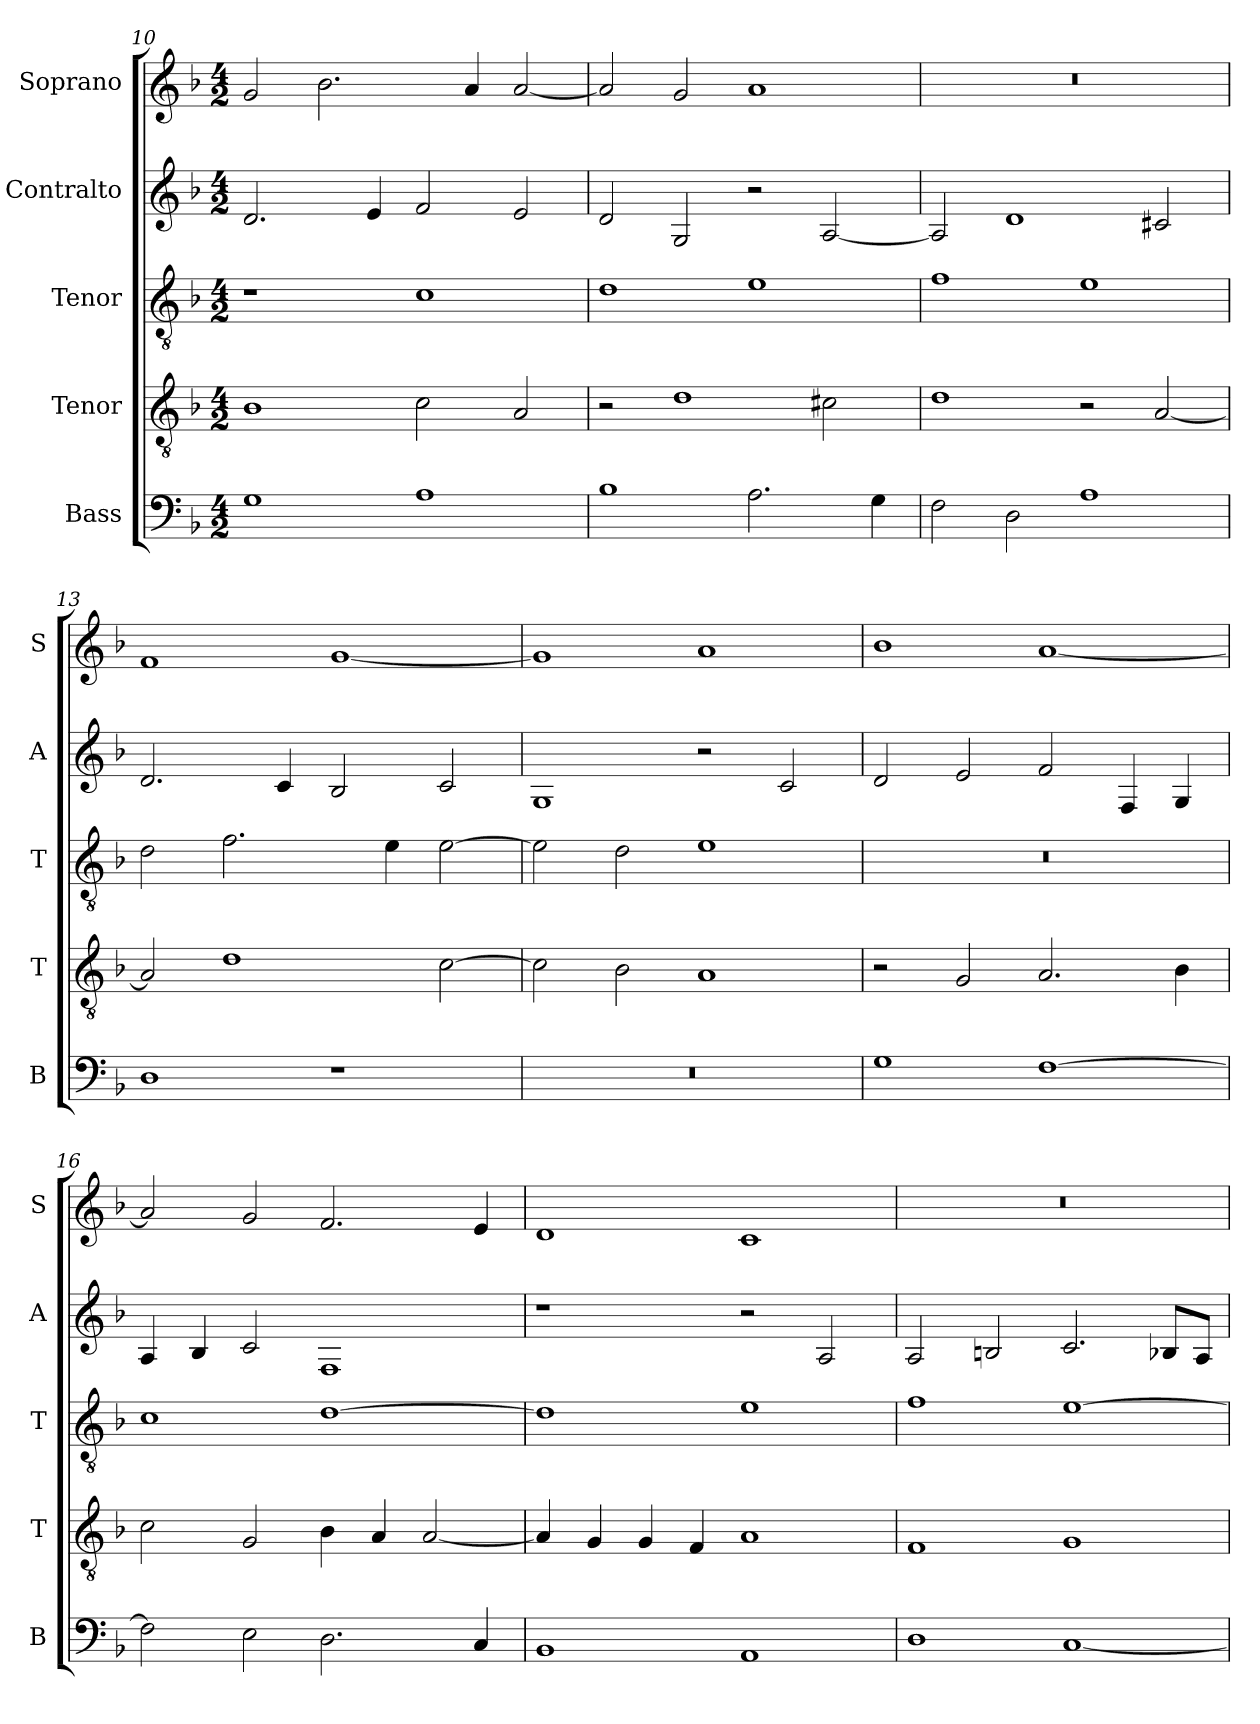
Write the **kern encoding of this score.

**kern	**kern	**kern	**kern	**kern
*part5	*part4	*part3	*part2	*part1
*staff5	*staff4	*staff3	*staff2	*staff1
*I"Bass	*I"Tenor	*I"Tenor	*I"Contralto	*I"Soprano
*I'B	*I'T	*I'T	*I'A	*I'S
*clefF4	*clefGv2	*clefGv2	*clefG2	*clefG2
*k[b-]	*k[b-]	*k[b-]	*k[b-]	*k[b-]
*F:ion	*F:ion	*F:ion	*F:ion	*F:ion
*M4/2	*M4/2	*M4/2	*M4/2	*M4/2
=10	=10	=10	=10	=10
1G	1B-	1r	2.d	2g
.	.	.	.	2.b-
.	.	.	4e	.
1A	2c	1c	2f	.
.	.	.	.	4a
.	2A	.	2e	[2a
=11	=11	=11	=11	=11
1B-	2r	1d	2d	2a]
.	1d	.	2G	2g
2.A	.	1e	2r	1a
.	2c#X	.	[2A	.
4G	.	.	.	.
=12	=12	=12	=12	=12
2F	1d	1f	2A]	0r
2D	.	.	1d	.
1A	2r	1e	.	.
.	[2A	.	2c#X	.
=13	=13	=13	=13	=13
1D	2A]	2d	2.d	1f
.	1d	2.f	.	.
.	.	.	4c	.
1r	.	.	2B-	[1g
.	.	4e	.	.
.	[2c	[2e	2c	.
=14	=14	=14	=14	=14
0r	2c]	2e]	1G	1g]
.	2B-	2d	.	.
.	1A	1e	2r	1a
.	.	.	2c	.
=15	=15	=15	=15	=15
1G	2r	0r	2d	1b-
.	2G	.	2e	.
[1F	2.A	.	2f	[1a
.	.	.	4F	.
.	4B-	.	4G	.
=16	=16	=16	=16	=16
2F]	2c	1c	4A	2a]
.	.	.	4B-	.
2E	2G	.	2c	2g
2.D	4B-	[1d	1F	2.f
.	4A	.	.	.
.	[2A	.	.	.
4C	.	.	.	4e
=17	=17	=17	=17	=17
1BB-	4A]	1d]	1r	1d
.	4G	.	.	.
.	4G	.	.	.
.	4F	.	.	.
1AA	1A	1e	2r	1c
.	.	.	2A	.
=18	=18	=18	=18	=18
1D	1F	1f	2A	0r
.	.	.	2Bn	.
[1C	1G	[1e	2.c	.
.	.	.	8B-X/L	.
.	.	.	8A/J	.
=	=	=	=	=
*-	*-	*-	*-	*-
